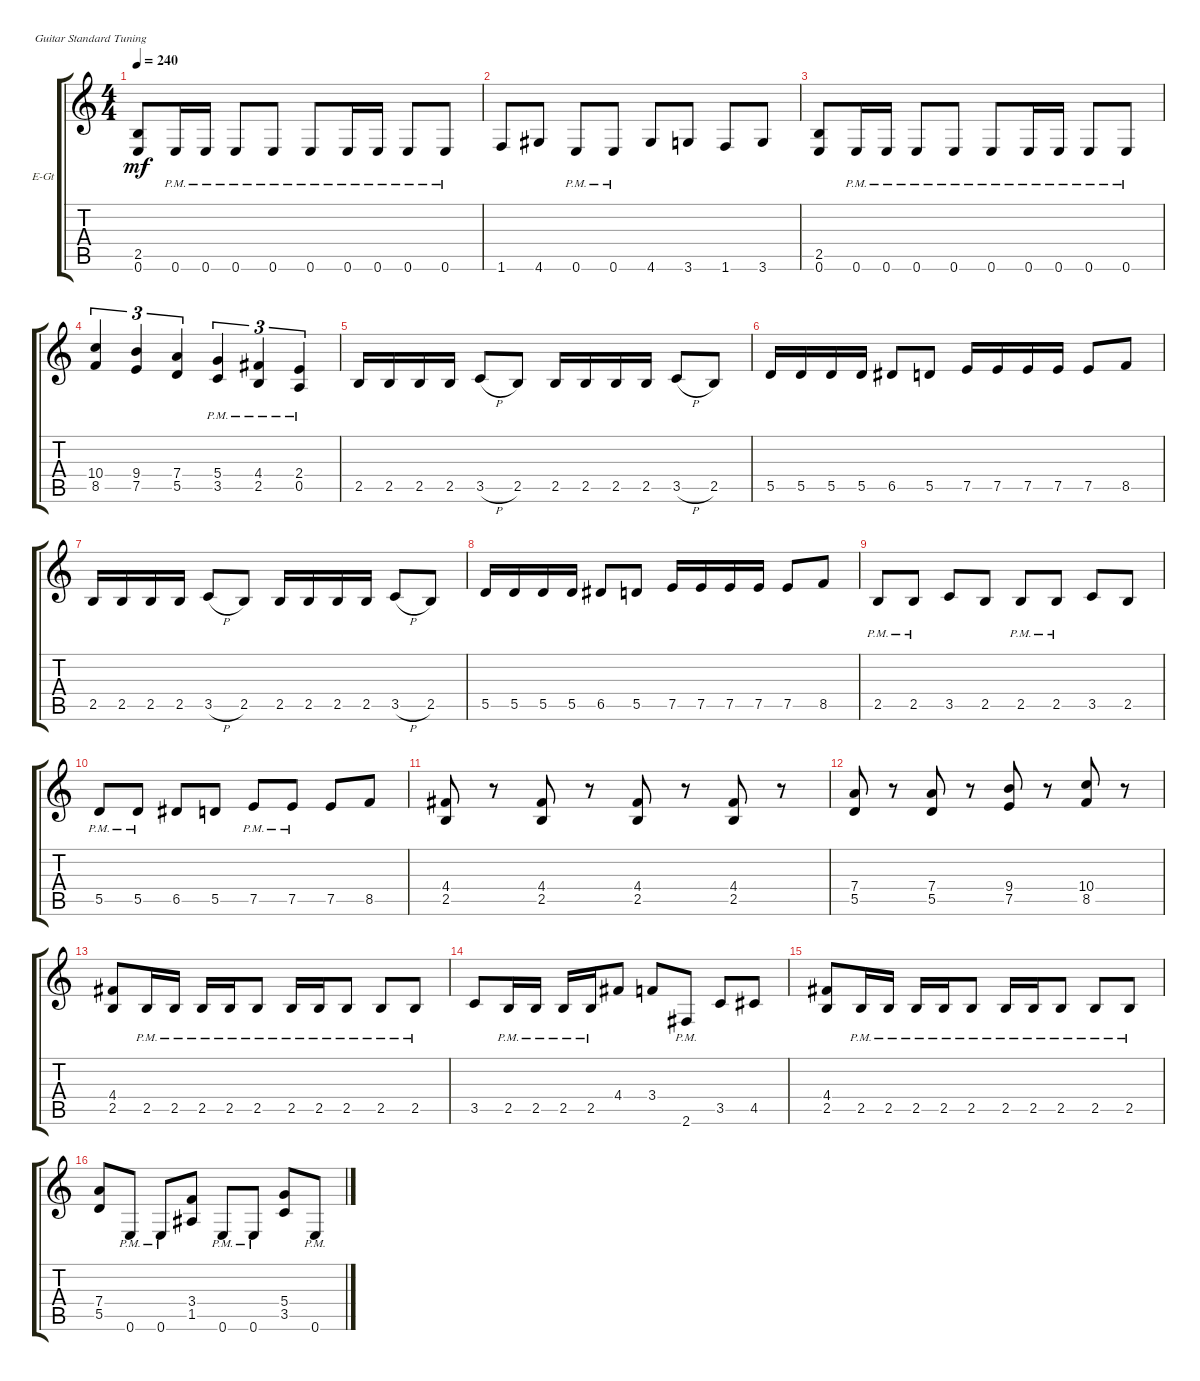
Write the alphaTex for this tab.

\defaultSystemsLayout 4
\bracketExtendMode groupsimilarinstruments
\firstSystemTrackNameOrientation horizontal
\otherSystemsTrackNameOrientation horizontal
\track ("Electric Guitar" "E-Gt") {instrument electricguitarclean}
\staff {score tabs}
\tuning (E4 B3 G3 D3 A2 E2)
\ts (4 4)
\tempo 240
\clef g2
\ks c
(0.6 2.5).8{dy mf} 0.6{pm}.16 0.6{pm}.16 0.6{pm}.8 0.6{pm}.8 0.6{pm}.8 0.6{pm}.16 0.6{pm}.16 0.6{pm}.8 0.6{pm}.8 |
1.6.8 4.6.8 0.6{pm}.8 0.6{pm}.8 4.6.8 3.6.8 1.6.8 3.6.8 |
(0.6 2.5).8 0.6{pm}.16 0.6{pm}.16 0.6{pm}.8 0.6{pm}.8 0.6{pm}.8 0.6{pm}.16 0.6{pm}.16 0.6{pm}.8 0.6{pm}.8 |
(8.5 10.4).4{tu (3 2)} (7.5 9.4).4{tu (3 2)} (5.5 7.4).4{tu (3 2)} (3.5{pm} 5.4{pm}).4{tu (3 2)} (2.5{pm} 4.4{pm}).4{tu (3 2)} (0.5{pm} 2.4{pm}).4{tu (3 2)} |
2.5.16 2.5.16 2.5.16 2.5.16 3.5{h}.8 2.5.8 2.5.16 2.5.16 2.5.16 2.5.16 3.5{h}.8 2.5.8 |
5.5.16 5.5.16 5.5.16 5.5.16 6.5.8 5.5.8 7.5.16 7.5.16 7.5.16 7.5.16 7.5.8 8.5.8 |
2.5.16 2.5.16 2.5.16 2.5.16 3.5{h}.8 2.5.8 2.5.16 2.5.16 2.5.16 2.5.16 3.5{h}.8 2.5.8 |
5.5.16 5.5.16 5.5.16 5.5.16 6.5.8 5.5.8 7.5.16 7.5.16 7.5.16 7.5.16 7.5.8 8.5.8 |
2.5{pm}.8 2.5{pm}.8 3.5.8 2.5.8 2.5{pm}.8 2.5{pm}.8 3.5.8 2.5.8 |
5.5{pm}.8 5.5{pm}.8 6.5.8 5.5.8 7.5{pm}.8 7.5{pm}.8 7.5.8 8.5.8 |
(2.5 4.4).8 r.8 (2.5 4.4).8 r.8 (2.5 4.4).8 r.8 (2.5 4.4).8 r.8 |
(5.5 7.4).8 r.8 (5.5 7.4).8 r.8 (7.5 9.4).8 r.8 (8.5 10.4).8 r.8 |
(2.5 4.4).8 2.5{pm}.16 2.5{pm}.16 2.5{pm}.16 2.5{pm}.16 2.5{pm}.8 2.5{pm}.16 2.5{pm}.16 2.5{pm}.8 2.5{pm}.8 2.5{pm}.8 |
3.5.8 2.5{pm}.16 2.5{pm}.16 2.5{pm}.16 2.5{pm}.16 4.4.8 3.4.8 2.6{pm}.8 3.5.8 4.5.8 |
(2.5 4.4).8 2.5{pm}.16 2.5{pm}.16 2.5{pm}.16 2.5{pm}.16 2.5{pm}.8 2.5{pm}.16 2.5{pm}.16 2.5{pm}.8 2.5{pm}.8 2.5{pm}.8 |
(5.5 7.4).8 0.6{pm}.8 0.6{pm}.8 (1.5 3.4).8 0.6{pm}.8 0.6{pm}.8 (3.5 5.4).8 0.6{pm}.8
